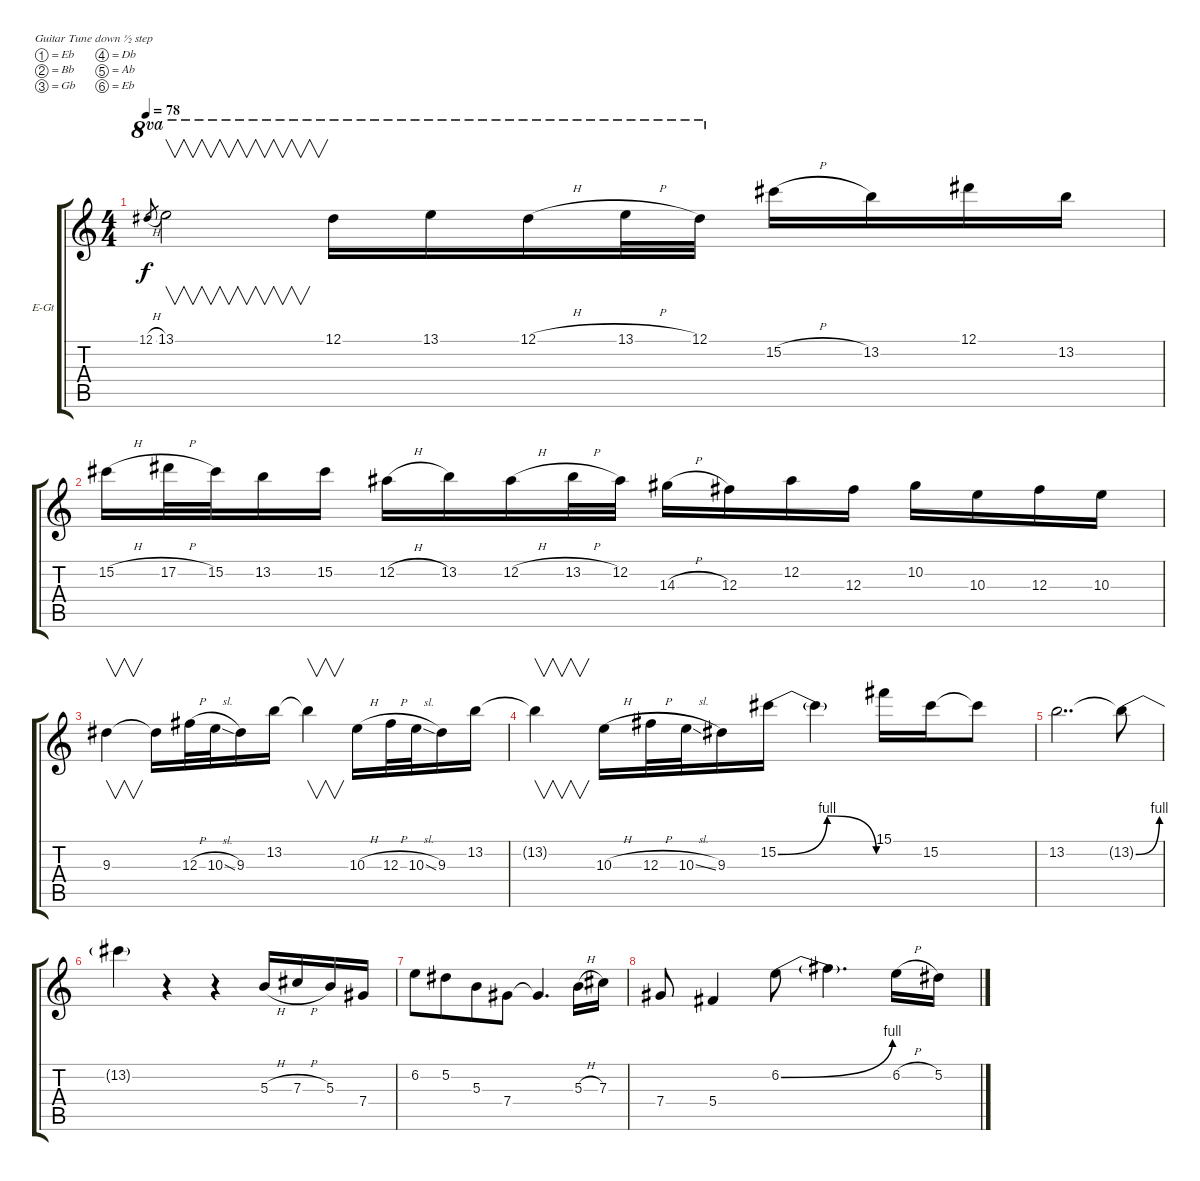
\defaultSystemsLayout 4
\bracketExtendMode groupsimilarinstruments
\firstSystemTrackNameOrientation horizontal
\otherSystemsTrackNameOrientation horizontal
\track ("Electric Guitar 5" "E-Gt") {instrument distortionguitar}
\staff {score tabs}
\tuning (Eb4 Bb3 Gb3 Db3 Ab2 Eb2)
\ts (4 4)
\tempo 78
\clef g2
\ks c
12.1{h}.8{ot 8va gr dy f} 13.1.2{v ot 8va} 12.1.16{ot 8va} 13.1.16{ot 8va} 12.1{h}.16{ot 8va} 13.1{h}.32{ot 8va} 12.1.32{ot 8va} 15.2{h}.16 13.2.16 12.1.16 13.2.16 |
15.2{h}.16 17.2{h}.32 15.2.32 13.2.16 15.2.16 12.2{h}.16 13.2.16 12.2{h}.16 13.2{h}.32 12.2.32 14.3{h}.16 12.3.16 12.2.16 12.3.16 10.2.16 10.3.16 12.3.16 10.3.16 |
9.3.4{v} 9.3{t}.16 12.3{h}.32 10.3{sl}.32 9.3.16 13.2.16 13.2{t}.4{v} 10.3{h}.16 12.3{h}.32 10.3{sl}.32 9.3.16 13.2.16 |
13.2{t}.4{v} 10.3{h}.16 12.3{h}.32 10.3{sl}.32 9.3.16 15.2{be (bendrelease 0 0 10.2 4 20.4 4 30 0)}.16 15.2{t}.4 15.1.16 15.2.16 15.2{t}.8 |
13.2.2{dd} 13.2{be (bend 0 0 15 4) t}.8 |
13.2{t}.4 r.4 r.4 5.3{h}.16 7.3{h}.16 5.3.16 7.4.16 |
6.2.8{beam merge} 5.2.8{beam merge} 5.3.8{beam merge} 7.4.8 7.4{t}.4{d} 5.3{h}.16 7.3.16 |
7.4.8 5.4.4 6.2{be (bend 0 0 15 4)}.8 6.2{t}.4{d} 6.2{h}.16 5.2.16
